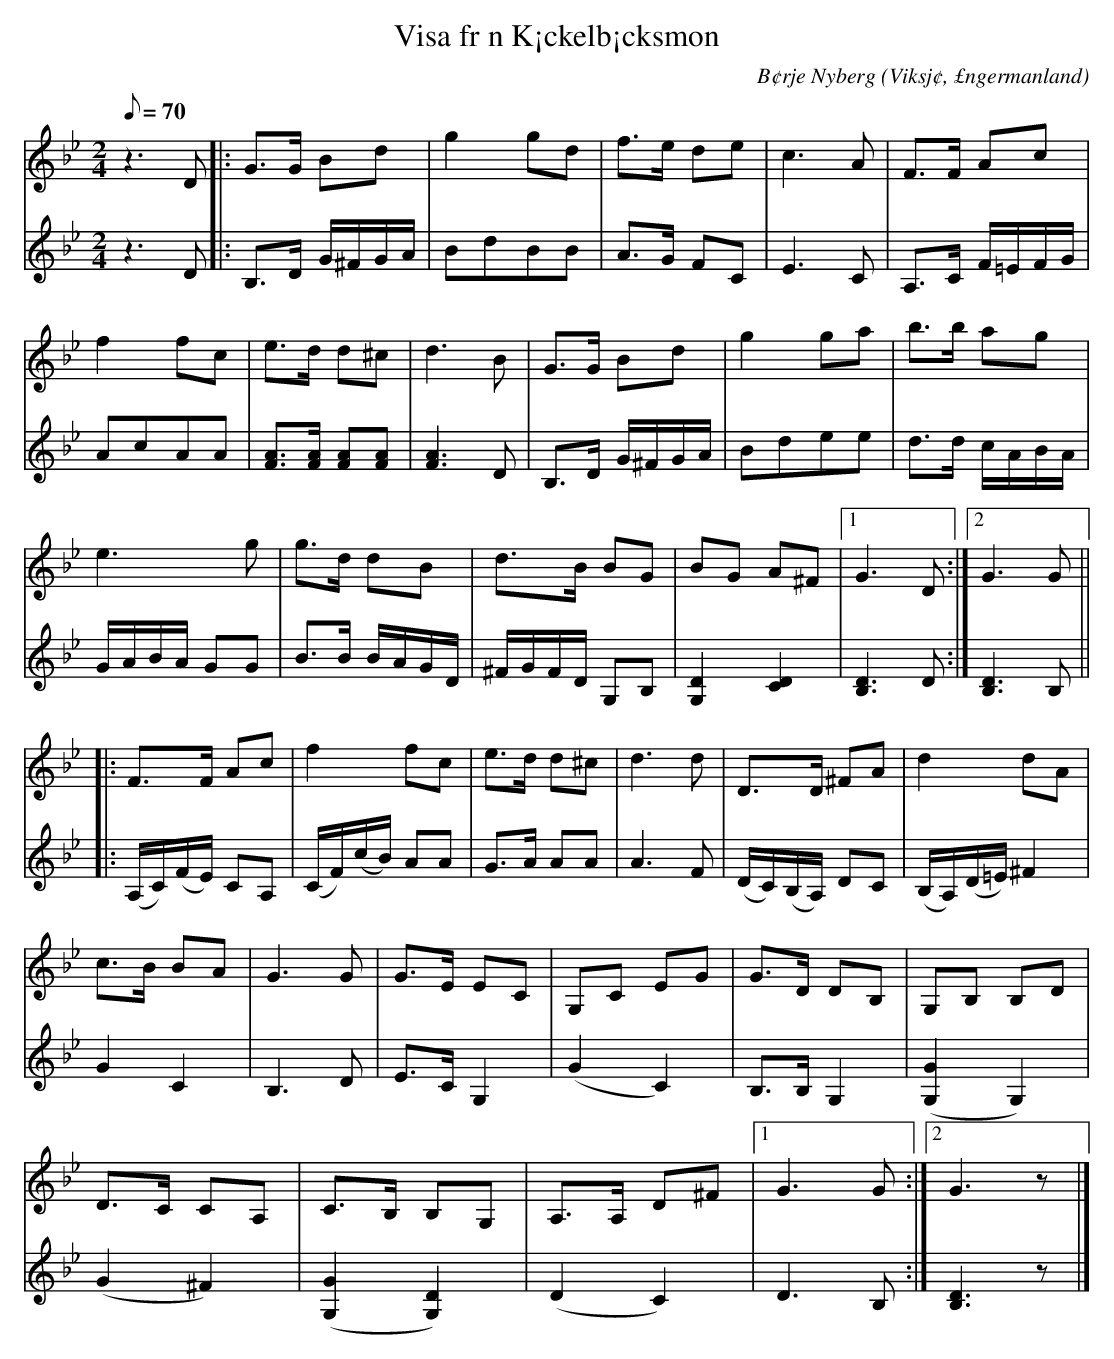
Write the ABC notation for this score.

X:1
T:Visa fr n K¡ckelb¡cksmon
C:B¢rje Nyberg
O:Viksj¢, £ngermanland
M:2/4
L:1/8
Q:70
K:Gm
V:1
z2> D2|: G>G Bd | g2 gd | f>e de | c2>A2 | F>F Ac |
f2 fc | e>d d^c | d2>B2 | G>G Bd |g2 ga | b>b ag |
e2> g2 | g>d dB |d>B BG |BG A^F |1 G2> D2 :|2 G2> G2 ||
|: F>F Ac | f2 fc | e>d d^c | d2>d2 | D>D ^FA | d2 dA |
c>B BA |G2> G2 | G>E EC | G,C EG | G>D DB, | G,B, B,D |
D>C CA, | C>B, B,G, | A,>A, D^F |1 G2> G2 :|2 G2> z2 |]
V:2
z2> D2 |: B,>D G/2^F/2G/2A/2 | BdBB | A>G FC | E2>C2 | A,>C F/2=E/2F/2G/2 |
AcAA | [AF]>[AF] [AF][AF] | [A2F2]> D2 | B,>D G/2^F/2G/2A/2 | Bdee | d>d c/2A/2B/2A/2 |
G/2A/2B/2A/2 GG | B>B B/2A/2G/2D/2 | ^F/2G/2F/2D/2 G,B, | [G,2D2] [C2D2] | [D2B,2]> D2 :| [D2B,2]> B,2 ||
|: (A,/2C/2)(F/2E/2) CA, | (C/2F/2)(c/2B/2) AA | G>A AA | A2> F2 | (D/2C/2)(B,/2A,/2) DC | (B,/2A,/2)(D/2=E/2) ^F2 |
G2 C2 | B,2> D2 | E>C G,2 |(G2 C2) | B,>B, G,2 | ([G,2G2] G,2) |
(G2 ^F2) | ([G2G,2] [D2G,2]) | (D2 C2) | D2> B,2 :| [D2B,2]> z2 |]
